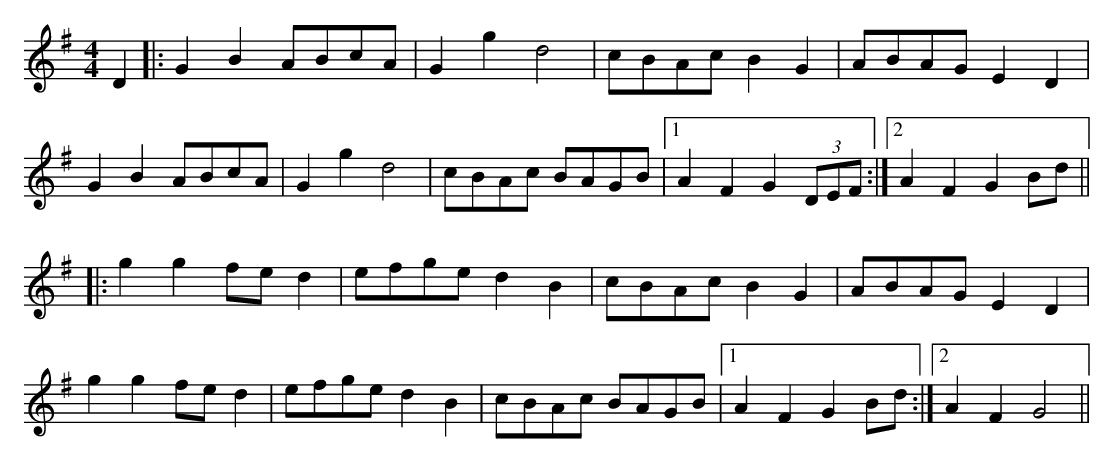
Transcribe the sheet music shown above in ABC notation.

X:1
M:4/4
K:G
D2|:G2B2 ABcA|G2g2 d4|cBAc B2G2|ABAG E2D2|
G2B2 ABcA|G2g2 d4|cBAc BAGB|1 A2F2 G2 (3DEF:|2 A2F2 G2Bd||
|:g2g2 fed2|efge d2B2|cBAc B2G2|ABAG E2D2|
g2g2 fed2|efge d2B2|cBAc BAGB|1 A2F2 G2Bd:|2 A2F2 G4||
